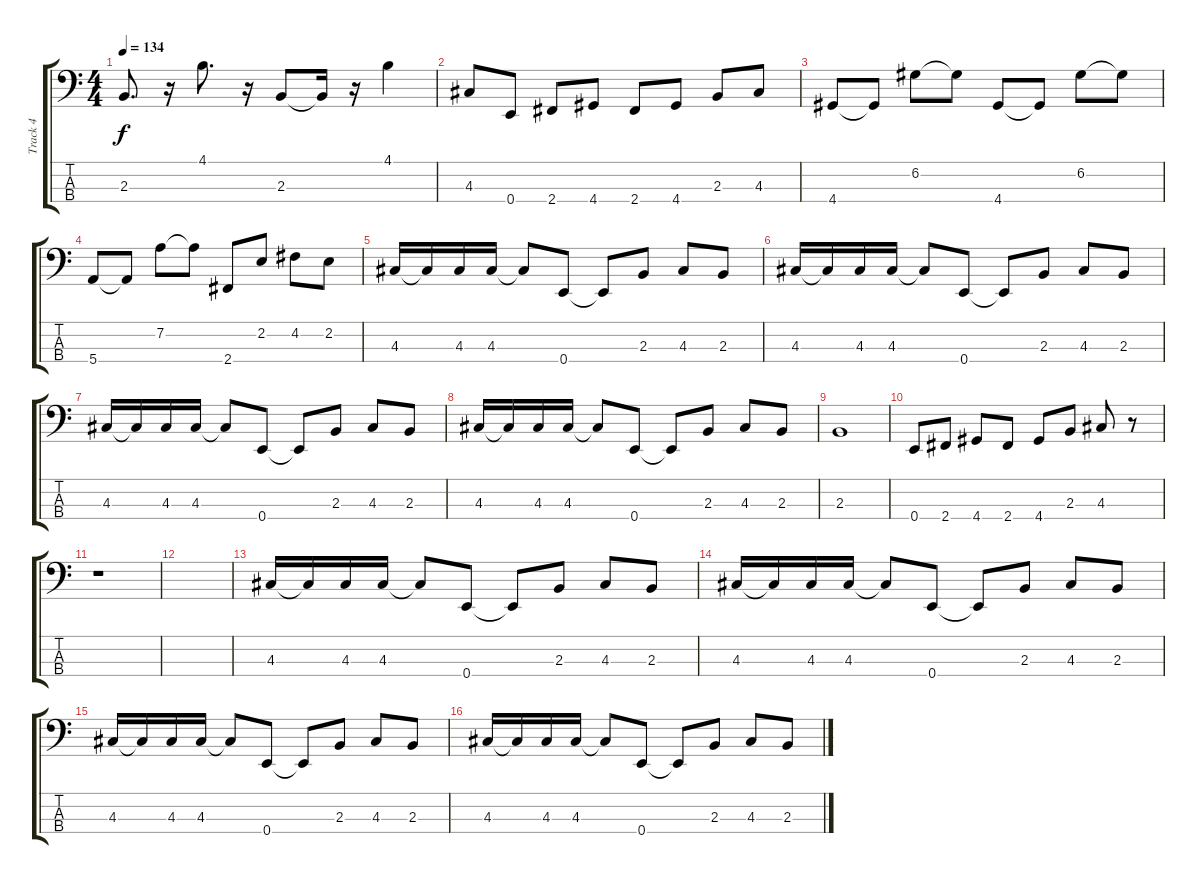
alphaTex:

\track ("Track 4" "Track 4") {instrument electricbasspick}
\staff {score tabs}
\tuning (G2 D2 A1 E1) {hide}
\ts (4 4)
\tempo 134
\clef f4
\ks c
2.3.8{d dy f} r.16 4.1.8{d} r.16 2.3.8 2.3{t}.16 r.16 4.1.4 |
4.3.8 0.4.8 2.4.8 4.4.8 2.4.8 4.4.8 2.3.8 4.3.8 |
4.4.8 4.4{t}.8 6.2.8 6.2{t}.8 4.4.8 4.4{t}.8 6.2.8 6.2{t}.8 |
5.4.8 5.4{t}.8 7.2.8 7.2{t}.8 2.4.8 2.2.8 4.2.8 2.2.8 |
4.3.16 4.3{t}.16 4.3.16 4.3.16 4.3{t}.8 0.4.8 0.4{t}.8 2.3.8 4.3.8 2.3.8 |
4.3.16 4.3{t}.16 4.3.16 4.3.16 4.3{t}.8 0.4.8 0.4{t}.8 2.3.8 4.3.8 2.3.8 |
4.3.16 4.3{t}.16 4.3.16 4.3.16 4.3{t}.8 0.4.8 0.4{t}.8 2.3.8 4.3.8 2.3.8 |
4.3.16 4.3{t}.16 4.3.16 4.3.16 4.3{t}.8 0.4.8 0.4{t}.8 2.3.8 4.3.8 2.3.8 |
2.3.1 |
0.4.8 2.4.8 4.4.8 2.4.8 4.4.8 2.3.8 4.3.8 r.8 |
r.1 |
|
4.3.16 4.3{t}.16 4.3.16 4.3.16 4.3{t}.8 0.4.8 0.4{t}.8 2.3.8 4.3.8 2.3.8 |
4.3.16 4.3{t}.16 4.3.16 4.3.16 4.3{t}.8 0.4.8 0.4{t}.8 2.3.8 4.3.8 2.3.8 |
4.3.16 4.3{t}.16 4.3.16 4.3.16 4.3{t}.8 0.4.8 0.4{t}.8 2.3.8 4.3.8 2.3.8 |
4.3.16 4.3{t}.16 4.3.16 4.3.16 4.3{t}.8 0.4.8 0.4{t}.8 2.3.8 4.3.8 2.3.8
